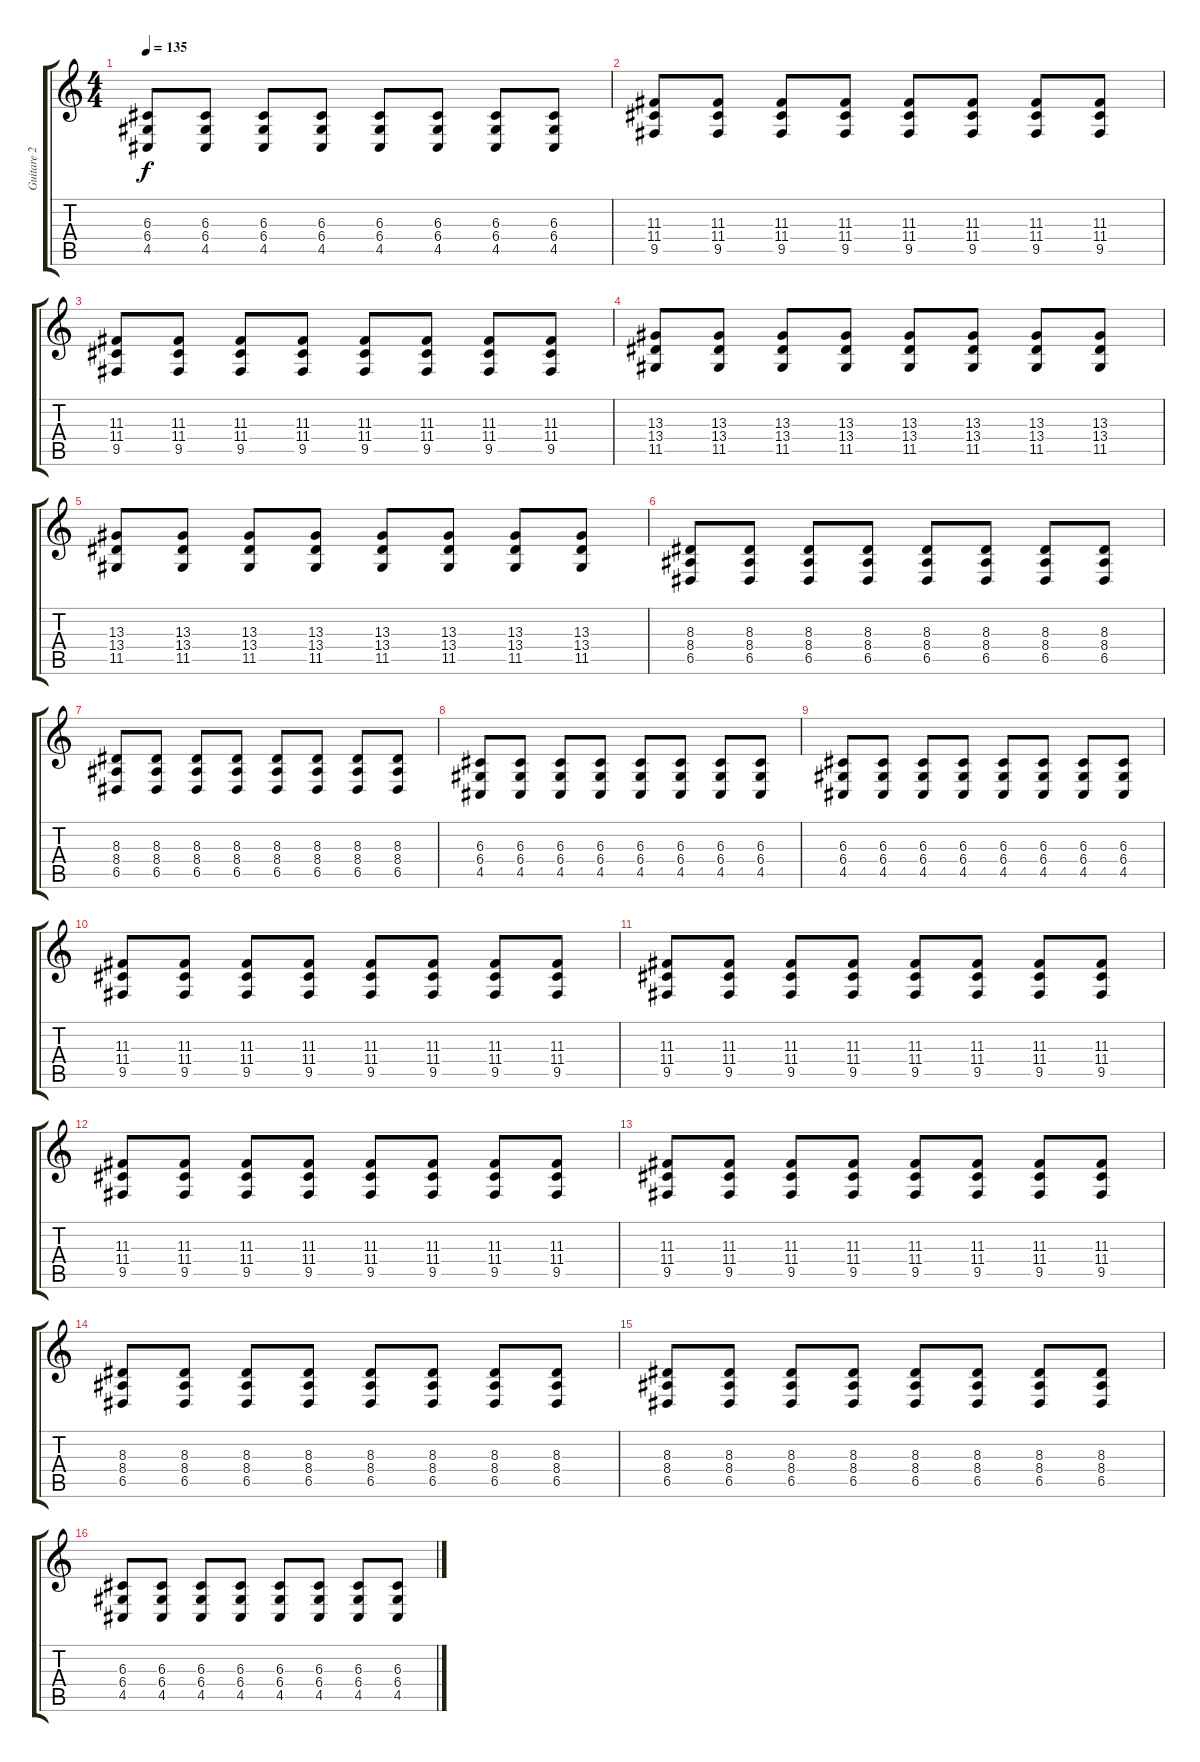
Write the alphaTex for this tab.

\track ("Guitare 2" "Guitare 2") {instrument electricpiano2}
\staff {score tabs}
\tuning (E4 B3 G3 D3 A2 E2) {hide}
\ts (4 4)
\tempo 135
\clef g2
\ks c
(6.3 6.4 4.5).8{dy f} (6.3 6.4 4.5).8 (6.3 6.4 4.5).8 (6.3 6.4 4.5).8 (6.3 6.4 4.5).8 (6.3 6.4 4.5).8 (6.3 6.4 4.5).8 (6.3 6.4 4.5).8 |
(11.3 11.4 9.5).8 (11.3 11.4 9.5).8 (11.3 11.4 9.5).8 (11.3 11.4 9.5).8 (11.3 11.4 9.5).8 (11.3 11.4 9.5).8 (11.3 11.4 9.5).8 (11.3 11.4 9.5).8 |
(11.3 11.4 9.5).8 (11.3 11.4 9.5).8 (11.3 11.4 9.5).8 (11.3 11.4 9.5).8 (11.3 11.4 9.5).8 (11.3 11.4 9.5).8 (11.3 11.4 9.5).8 (11.3 11.4 9.5).8 |
(13.3 13.4 11.5).8 (13.3 13.4 11.5).8 (13.3 13.4 11.5).8 (13.3 13.4 11.5).8 (13.3 13.4 11.5).8 (13.3 13.4 11.5).8 (13.3 13.4 11.5).8 (13.3 13.4 11.5).8 |
(13.3 13.4 11.5).8 (13.3 13.4 11.5).8 (13.3 13.4 11.5).8 (13.3 13.4 11.5).8 (13.3 13.4 11.5).8 (13.3 13.4 11.5).8 (13.3 13.4 11.5).8 (13.3 13.4 11.5).8 |
(8.3 8.4 6.5).8{instrument distortionguitar} (8.3 8.4 6.5).8 (8.3 8.4 6.5).8 (8.3 8.4 6.5).8 (8.3 8.4 6.5).8 (8.3 8.4 6.5).8 (8.3 8.4 6.5).8 (8.3 8.4 6.5).8 |
(8.3 8.4 6.5).8 (8.3 8.4 6.5).8 (8.3 8.4 6.5).8 (8.3 8.4 6.5).8 (8.3 8.4 6.5).8 (8.3 8.4 6.5).8 (8.3 8.4 6.5).8 (8.3 8.4 6.5).8 |
(6.3 6.4 4.5).8 (6.3 6.4 4.5).8 (6.3 6.4 4.5).8 (6.3 6.4 4.5).8 (6.3 6.4 4.5).8 (6.3 6.4 4.5).8 (6.3 6.4 4.5).8 (6.3 6.4 4.5).8 |
(6.3 6.4 4.5).8 (6.3 6.4 4.5).8 (6.3 6.4 4.5).8 (6.3 6.4 4.5).8 (6.3 6.4 4.5).8 (6.3 6.4 4.5).8 (6.3 6.4 4.5).8 (6.3 6.4 4.5).8 |
(11.3 11.4 9.5).8 (11.3 11.4 9.5).8 (11.3 11.4 9.5).8 (11.3 11.4 9.5).8 (11.3 11.4 9.5).8 (11.3 11.4 9.5).8 (11.3 11.4 9.5).8 (11.3 11.4 9.5).8 |
(11.3 11.4 9.5).8 (11.3 11.4 9.5).8 (11.3 11.4 9.5).8 (11.3 11.4 9.5).8 (11.3 11.4 9.5).8 (11.3 11.4 9.5).8 (11.3 11.4 9.5).8 (11.3 11.4 9.5).8 |
(11.3 11.4 9.5).8 (11.3 11.4 9.5).8 (11.3 11.4 9.5).8 (11.3 11.4 9.5).8 (11.3 11.4 9.5).8 (11.3 11.4 9.5).8 (11.3 11.4 9.5).8 (11.3 11.4 9.5).8 |
(11.3 11.4 9.5).8 (11.3 11.4 9.5).8 (11.3 11.4 9.5).8 (11.3 11.4 9.5).8 (11.3 11.4 9.5).8 (11.3 11.4 9.5).8 (11.3 11.4 9.5).8 (11.3 11.4 9.5).8 |
(8.3 8.4 6.5).8{instrument distortionguitar} (8.3 8.4 6.5).8 (8.3 8.4 6.5).8 (8.3 8.4 6.5).8 (8.3 8.4 6.5).8 (8.3 8.4 6.5).8 (8.3 8.4 6.5).8 (8.3 8.4 6.5).8 |
(8.3 8.4 6.5).8 (8.3 8.4 6.5).8 (8.3 8.4 6.5).8 (8.3 8.4 6.5).8 (8.3 8.4 6.5).8 (8.3 8.4 6.5).8 (8.3 8.4 6.5).8 (8.3 8.4 6.5).8 |
(6.3 6.4 4.5).8 (6.3 6.4 4.5).8 (6.3 6.4 4.5).8 (6.3 6.4 4.5).8 (6.3 6.4 4.5).8 (6.3 6.4 4.5).8 (6.3 6.4 4.5).8 (6.3 6.4 4.5).8
